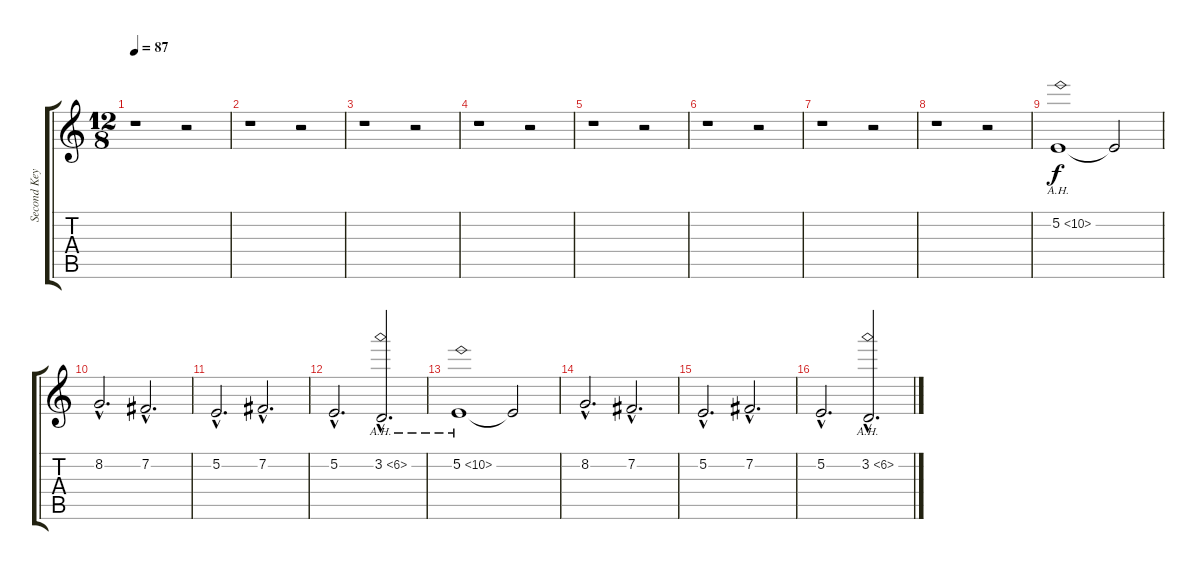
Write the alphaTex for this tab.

\track ("Second Keyboard" "Second Key") {instrument oboe}
\staff {score tabs}
\tuning (E4 B3 G3 D3 A2 E2) {hide}
\ts (12 8)
\tempo 87
\clef g2
\ks c
r.1{dy f instrument oboe} r.2 |
r.1 r.2 |
r.1 r.2 |
r.1 r.2 |
r.1 r.2 |
r.1 r.2 |
r.1 r.2 |
r.1 r.2 |
5.2{ah 5}.1 5.2{t}.2 |
8.2{hac}.2{d} 7.2{hac}.2{d} |
5.2{hac}.2{d} 7.2{hac}.2{d} |
5.2{hac}.2{d} 3.2{ah 3 hac}.2{d} |
5.2{ah 5}.1 5.2{t}.2 |
8.2{hac}.2{d} 7.2{hac}.2{d} |
5.2{hac}.2{d} 7.2{hac}.2{d} |
5.2{hac}.2{d} 3.2{ah 3 hac}.2{d}
